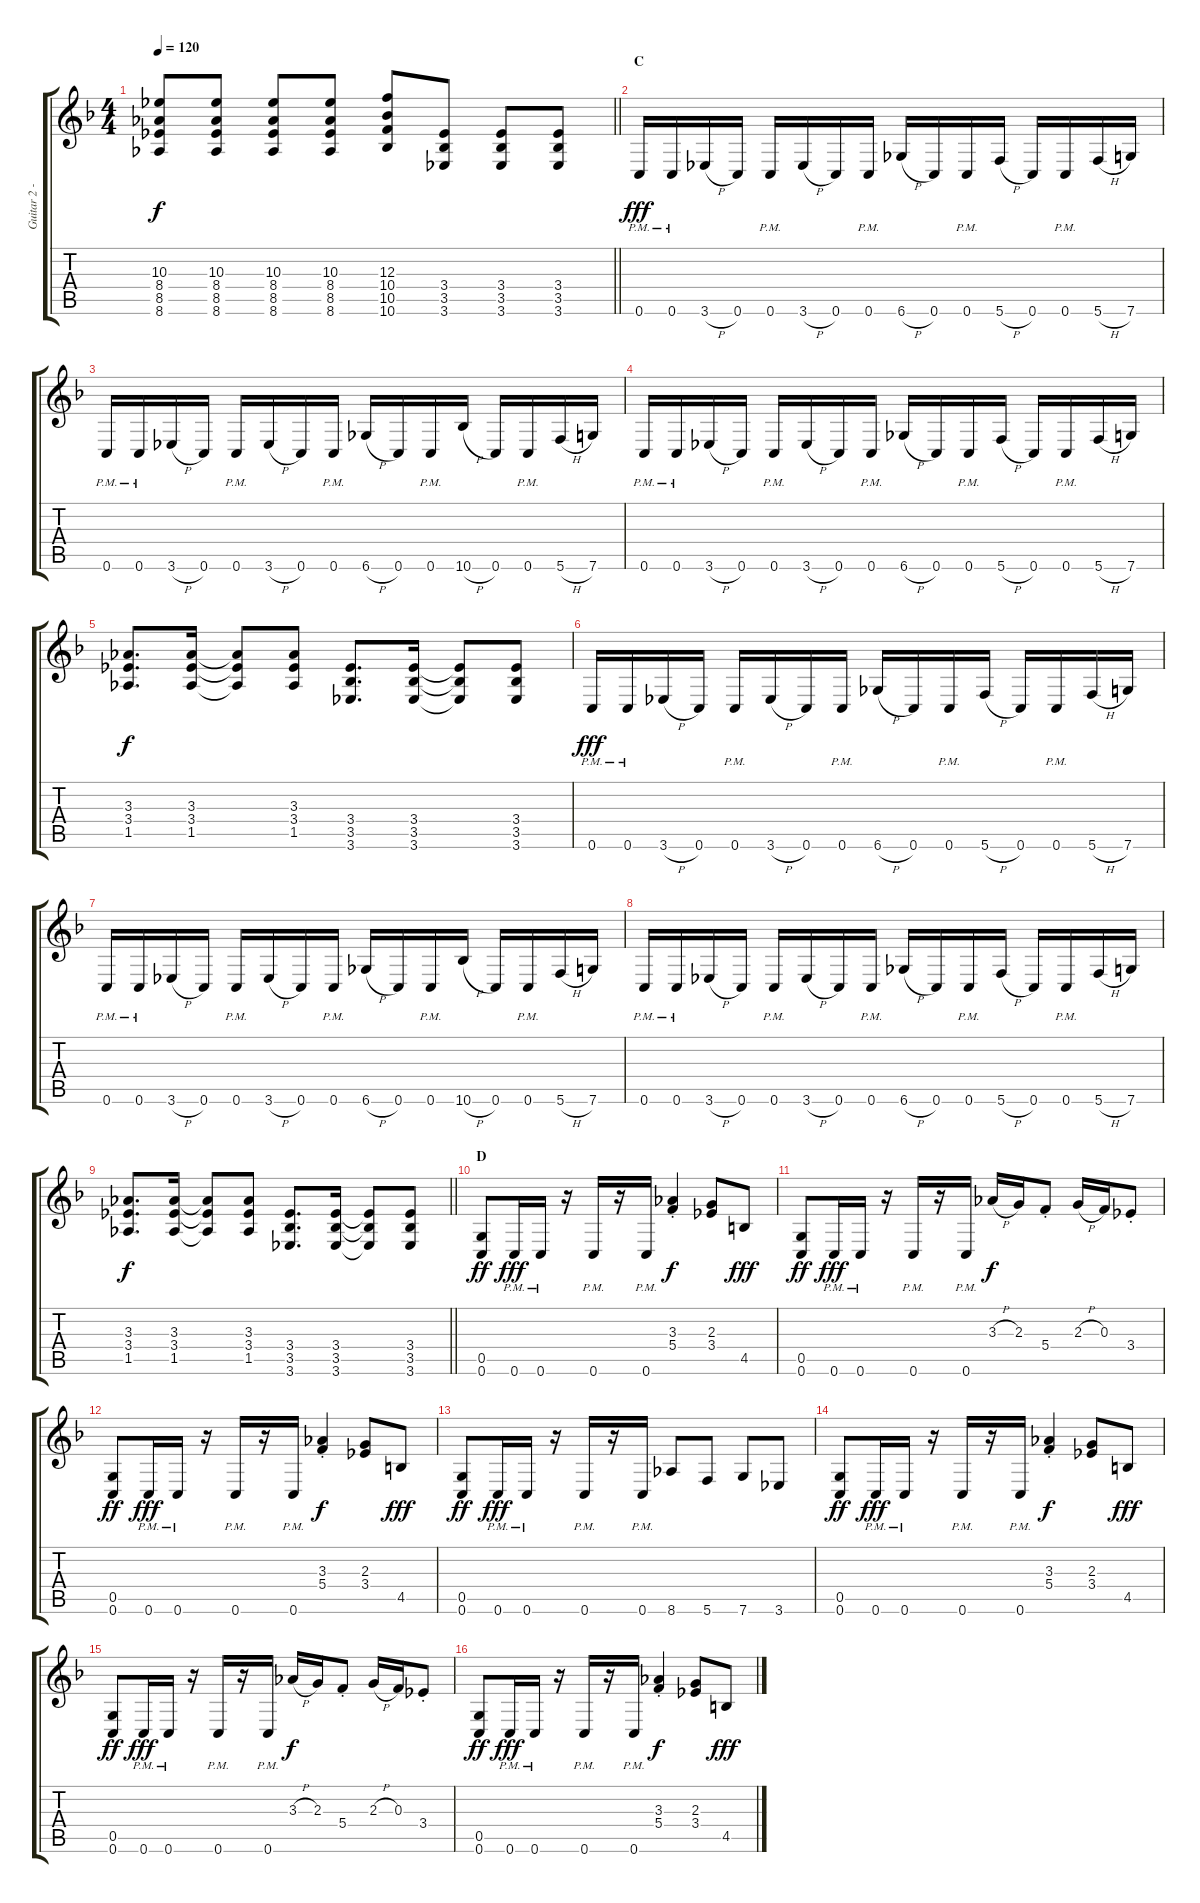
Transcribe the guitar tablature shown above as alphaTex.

\track ("Guitar 2 - Aoi" "Guitar 2 -") {instrument distortionguitar}
\staff {score tabs}
\tuning (D4 A3 F3 C3 G2 C2) {hide}
\ts (4 4)
\tempo 120
\clef g2
\barLineRight lightlight
\ks f
(10.3 8.4 8.5 8.6).8{dy f} (10.3 8.4 8.5 8.6).8 (10.3 8.4 8.5 8.6).8 (10.3 8.4 8.5 8.6).8 (12.3 10.4 10.5 10.6).8 (3.4 3.5 3.6).8 (3.4 3.5 3.6).8 (3.4 3.5 3.6).8 |
\section ("" "C")
0.6{pm}.16{dy fff} 0.6{pm}.16 3.6{h}.16 0.6.16 0.6{pm}.16 3.6{h}.16 0.6.16 0.6{pm}.16 6.6{h}.16 0.6.16 0.6{pm}.16 5.6{h}.16 0.6.16 0.6{pm}.16 5.6{h}.16 7.6.16 |
0.6{pm}.16 0.6{pm}.16 3.6{h}.16 0.6.16 0.6{pm}.16 3.6{h}.16 0.6.16 0.6{pm}.16 6.6{h}.16 0.6.16 0.6{pm}.16 10.6{h}.16 0.6.16 0.6{pm}.16 5.6{h}.16 7.6.16 |
0.6{pm}.16 0.6{pm}.16 3.6{h}.16 0.6.16 0.6{pm}.16 3.6{h}.16 0.6.16 0.6{pm}.16 6.6{h}.16 0.6.16 0.6{pm}.16 5.6{h}.16 0.6.16 0.6{pm}.16 5.6{h}.16 7.6.16 |
(3.3 3.4 1.5).8{d dy f} (3.3 3.4 1.5).16 (3.3{t} 3.4{t} 1.5{t}).8 (3.3 3.4 1.5).8 (3.4 3.5 3.6).8{d} (3.4 3.5 3.6).16 (3.4{t} 3.5{t} 3.6{t}).8 (3.4 3.5 3.6).8 |
0.6{pm}.16{dy fff} 0.6{pm}.16 3.6{h}.16 0.6.16 0.6{pm}.16 3.6{h}.16 0.6.16 0.6{pm}.16 6.6{h}.16 0.6.16 0.6{pm}.16 5.6{h}.16 0.6.16 0.6{pm}.16 5.6{h}.16 7.6.16 |
0.6{pm}.16 0.6{pm}.16 3.6{h}.16 0.6.16 0.6{pm}.16 3.6{h}.16 0.6.16 0.6{pm}.16 6.6{h}.16 0.6.16 0.6{pm}.16 10.6{h}.16 0.6.16 0.6{pm}.16 5.6{h}.16 7.6.16 |
0.6{pm}.16 0.6{pm}.16 3.6{h}.16 0.6.16 0.6{pm}.16 3.6{h}.16 0.6.16 0.6{pm}.16 6.6{h}.16 0.6.16 0.6{pm}.16 5.6{h}.16 0.6.16 0.6{pm}.16 5.6{h}.16 7.6.16 |
\barLineRight lightlight
(3.3 3.4 1.5).8{d dy f} (3.3 3.4 1.5).16 (3.3{t} 3.4{t} 1.5{t}).8 (3.3 3.4 1.5).8 (3.4 3.5 3.6).8{d} (3.4 3.5 3.6).16 (3.4{t} 3.5{t} 3.6{t}).8 (3.4 3.5 3.6).8 |
\section ("" "D")
(0.5 0.6).8{dy ff} 0.6{pm}.16{dy fff} 0.6{pm}.16 r.16 0.6{pm}.16 r.16 0.6{pm}.16 (3.3{st} 5.4{st}).4{dy f} (2.3 3.4).8 4.5.8{dy fff} |
(0.5 0.6).8{dy ff} 0.6{pm}.16{dy fff} 0.6{pm}.16 r.16 0.6{pm}.16 r.16 0.6{pm}.16 3.3{h}.16{dy f} 2.3.16 5.4{st}.8 2.3{h}.16 0.3.16 3.4{st}.8 |
(0.5 0.6).8{dy ff} 0.6{pm}.16{dy fff} 0.6{pm}.16 r.16 0.6{pm}.16 r.16 0.6{pm}.16 (3.3{st} 5.4{st}).4{dy f} (2.3 3.4).8 4.5.8{dy fff} |
(0.5 0.6).8{dy ff} 0.6{pm}.16{dy fff} 0.6{pm}.16 r.16 0.6{pm}.16 r.16 0.6{pm}.16 8.6.8 5.6.8 7.6.8 3.6.8 |
(0.5 0.6).8{dy ff} 0.6{pm}.16{dy fff} 0.6{pm}.16 r.16 0.6{pm}.16 r.16 0.6{pm}.16 (3.3{st} 5.4{st}).4{dy f} (2.3 3.4).8 4.5.8{dy fff} |
(0.5 0.6).8{dy ff} 0.6{pm}.16{dy fff} 0.6{pm}.16 r.16 0.6{pm}.16 r.16 0.6{pm}.16 3.3{h}.16{dy f} 2.3.16 5.4{st}.8 2.3{h}.16 0.3.16 3.4{st}.8 |
(0.5 0.6).8{dy ff} 0.6{pm}.16{dy fff} 0.6{pm}.16 r.16 0.6{pm}.16 r.16 0.6{pm}.16 (3.3{st} 5.4{st}).4{dy f} (2.3 3.4).8 4.5.8{dy fff}
